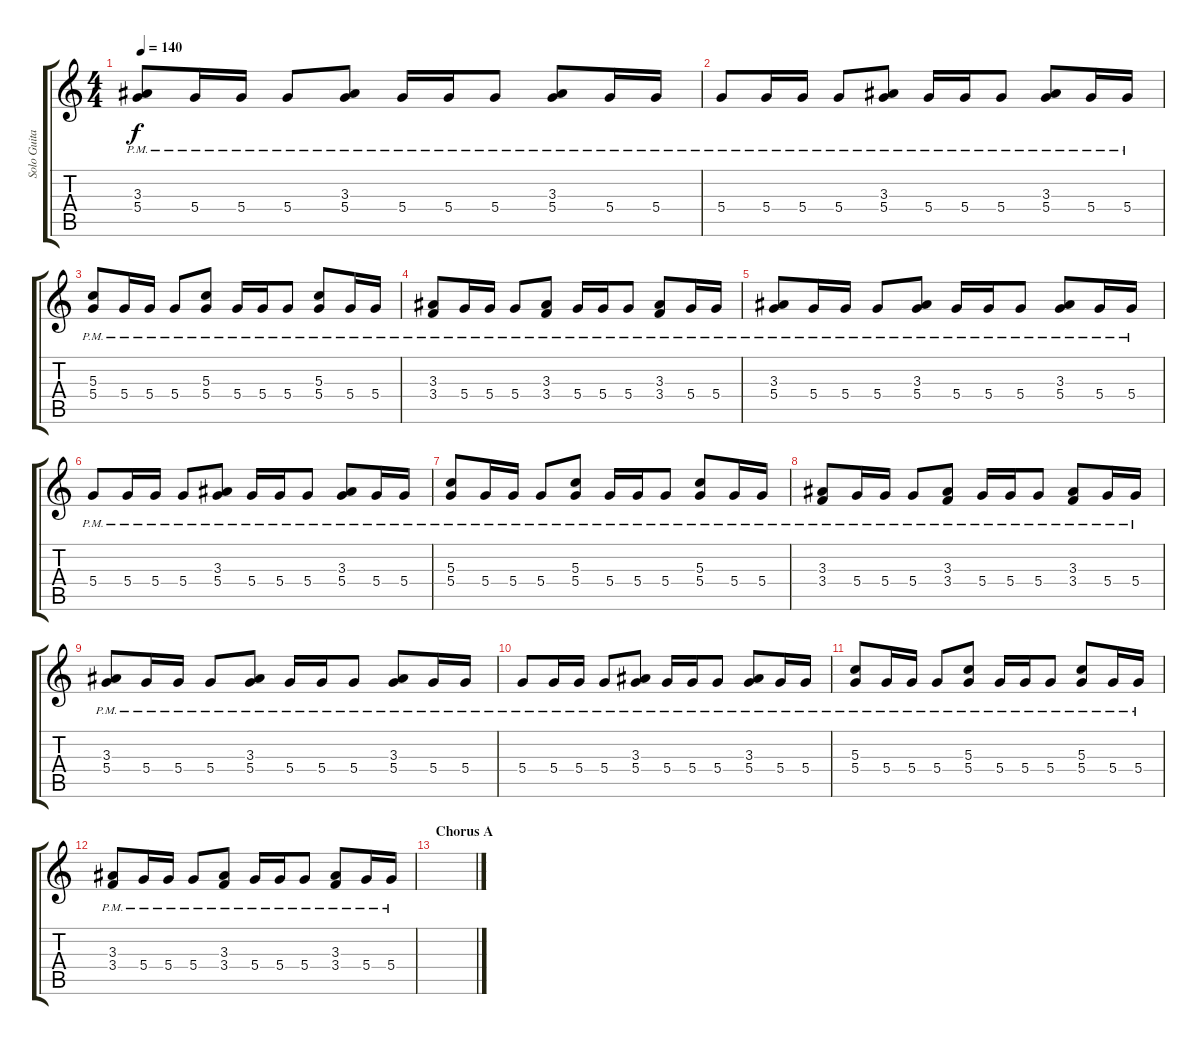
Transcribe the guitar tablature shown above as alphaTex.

\track ("Solo Guitar" "Solo Guita") {instrument overdrivenguitar}
\staff {score tabs}
\tuning (E4 B3 G3 D3 A2 E2) {hide}
\ts (4 4)
\tempo 140
\clef g2
\ks c
(3.3{pm} 5.4{pm}).8{dy f} 5.4{pm}.16 5.4{pm}.16 5.4{pm}.8 (3.3{pm} 5.4{pm}).8 5.4{pm}.16 5.4{pm}.16 5.4{pm}.8 (3.3{pm} 5.4{pm}).8 5.4{pm}.16 5.4{pm}.16 |
5.4{pm}.8 5.4{pm}.16 5.4{pm}.16 5.4{pm}.8 (3.3{pm} 5.4{pm}).8 5.4{pm}.16 5.4{pm}.16 5.4{pm}.8 (3.3{pm} 5.4{pm}).8 5.4{pm}.16 5.4{pm}.16 |
(5.3{pm} 5.4{pm}).8 5.4{pm}.16 5.4{pm}.16 5.4{pm}.8 (5.3{pm} 5.4{pm}).8 5.4{pm}.16 5.4{pm}.16 5.4{pm}.8 (5.3{pm} 5.4{pm}).8 5.4{pm}.16 5.4{pm}.16 |
(3.3{pm} 3.4{pm}).8 5.4{pm}.16 5.4{pm}.16 5.4{pm}.8 (3.3{pm} 3.4{pm}).8 5.4{pm}.16 5.4{pm}.16 5.4{pm}.8 (3.3{pm} 3.4{pm}).8 5.4{pm}.16 5.4{pm}.16 |
(3.3{pm} 5.4{pm}).8 5.4{pm}.16 5.4{pm}.16 5.4{pm}.8 (3.3{pm} 5.4{pm}).8 5.4{pm}.16 5.4{pm}.16 5.4{pm}.8 (3.3{pm} 5.4{pm}).8 5.4{pm}.16 5.4{pm}.16 |
5.4{pm}.8 5.4{pm}.16 5.4{pm}.16 5.4{pm}.8 (3.3{pm} 5.4{pm}).8 5.4{pm}.16 5.4{pm}.16 5.4{pm}.8 (3.3{pm} 5.4{pm}).8 5.4{pm}.16 5.4{pm}.16 |
(5.3{pm} 5.4{pm}).8 5.4{pm}.16 5.4{pm}.16 5.4{pm}.8 (5.3{pm} 5.4{pm}).8 5.4{pm}.16 5.4{pm}.16 5.4{pm}.8 (5.3{pm} 5.4{pm}).8 5.4{pm}.16 5.4{pm}.16 |
(3.3{pm} 3.4{pm}).8 5.4{pm}.16 5.4{pm}.16 5.4{pm}.8 (3.3{pm} 3.4{pm}).8 5.4{pm}.16 5.4{pm}.16 5.4{pm}.8 (3.3{pm} 3.4{pm}).8 5.4{pm}.16 5.4{pm}.16 |
(3.3{pm} 5.4{pm}).8 5.4{pm}.16 5.4{pm}.16 5.4{pm}.8 (3.3{pm} 5.4{pm}).8 5.4{pm}.16 5.4{pm}.16 5.4{pm}.8 (3.3{pm} 5.4{pm}).8 5.4{pm}.16 5.4{pm}.16 |
5.4{pm}.8 5.4{pm}.16 5.4{pm}.16 5.4{pm}.8 (3.3{pm} 5.4{pm}).8 5.4{pm}.16 5.4{pm}.16 5.4{pm}.8 (3.3{pm} 5.4{pm}).8 5.4{pm}.16 5.4{pm}.16 |
(5.3{pm} 5.4{pm}).8 5.4{pm}.16 5.4{pm}.16 5.4{pm}.8 (5.3{pm} 5.4{pm}).8 5.4{pm}.16 5.4{pm}.16 5.4{pm}.8 (5.3{pm} 5.4{pm}).8 5.4{pm}.16 5.4{pm}.16 |
(3.3{pm} 3.4{pm}).8 5.4{pm}.16 5.4{pm}.16 5.4{pm}.8 (3.3{pm} 3.4{pm}).8 5.4{pm}.16 5.4{pm}.16 5.4{pm}.8 (3.3{pm} 3.4{pm}).8 5.4{pm}.16 5.4{pm}.16 |
\section ("" "Chorus A")
